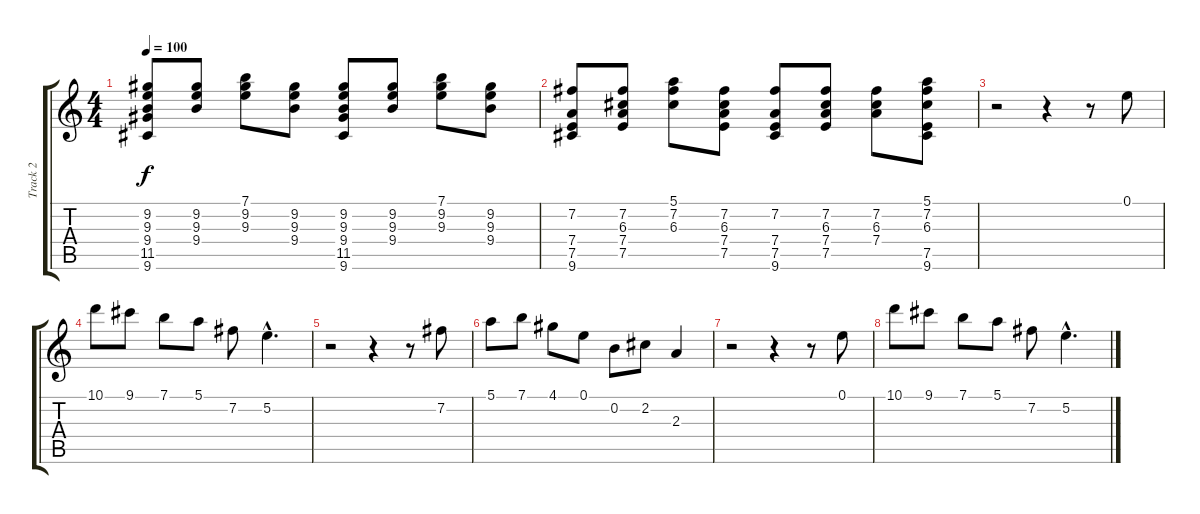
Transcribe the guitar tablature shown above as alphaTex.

\track ("Track 2" "Track 2") {instrument acousticguitarsteel}
\staff {score tabs}
\tuning (E4 B3 G3 D3 A2 E2) {hide}
\ts (4 4)
\tempo 100
\clef g2
\ks c
(9.2 9.3 9.4 11.5 9.6).8{dy f} (9.2 9.3 9.4).8 (7.1 9.2 9.3).8 (9.2 9.3 9.4).8 (9.2 9.3 9.4 11.5 9.6).8 (9.2 9.3 9.4).8 (7.1 9.2 9.3).8 (9.2 9.3 9.4).8 |
(7.2 7.4 7.5 9.6).8 (7.2 6.3 7.4 7.5).8 (5.1 7.2 6.3).8 (7.2 6.3 7.4 7.5).8 (7.2 7.4 7.5 9.6).8 (7.2 6.3 7.4 7.5).8 (7.2 6.3 7.4).8 (5.1 7.2 6.3 7.5 9.6).8 |
r.2 r.4 r.8 0.1.8 |
10.1.8 9.1.8 7.1.8 5.1.8 7.2.8 5.2{hac}.4{d} |
r.2 r.4 r.8 7.2.8 |
5.1.8 7.1.8 4.1.8 0.1.8 0.2.8 2.2.8 2.3.4 |
r.2 r.4 r.8 0.1.8 |
10.1.8 9.1.8 7.1.8 5.1.8 7.2.8 5.2{hac}.4{d}
